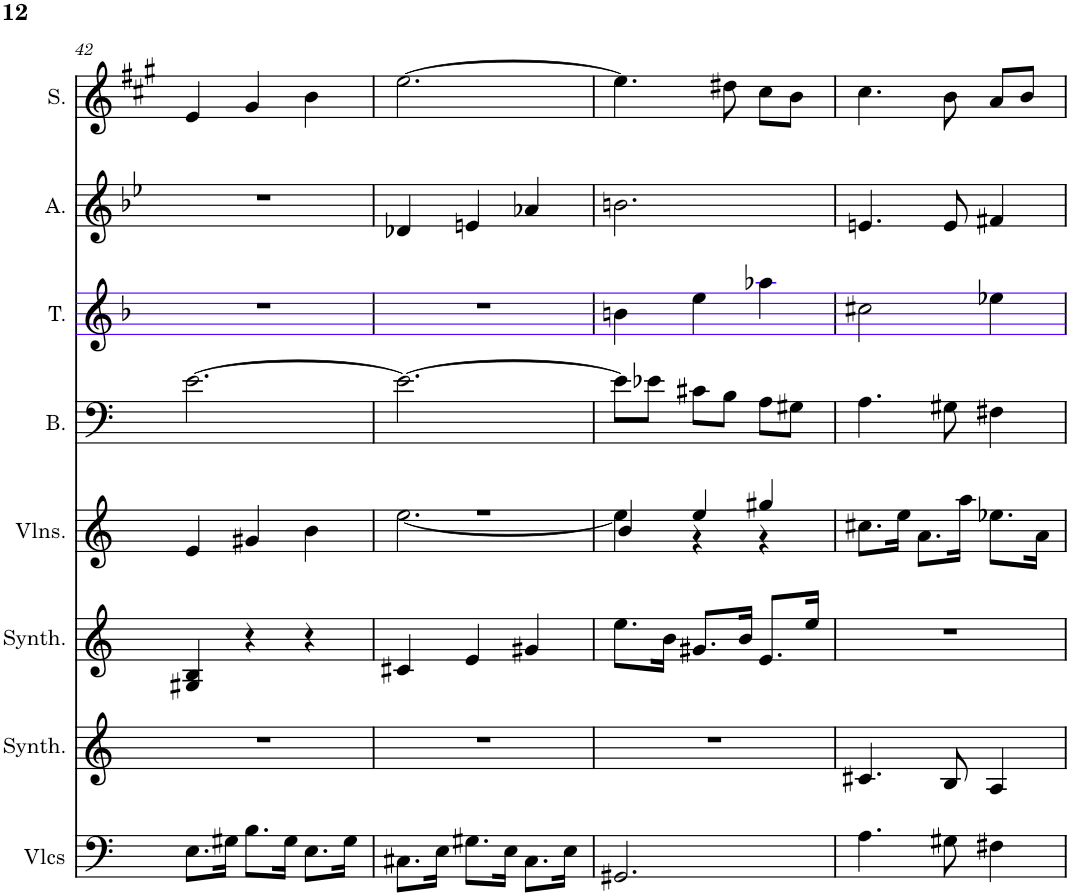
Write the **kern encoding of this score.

**kern	**kern	**kern	**kern	**kern	**kern	**kern	**kern
*part8	*part7	*part6	*part5	*part4	*part3	*part2	*part1
*staff8	*staff7	*staff6	*staff5	*staff4	*staff3	*staff2	*staff1
*I"Violoncelles, D'Bass/Strings, etc	*I"Synthétiseur d'instruments à cordes, Synth strings, etc	*I"Synthétiseur d'instruments à cordes, Synth strings 2	*I"Violons, 1st violins	*I"Basse	*I"Tenor	*I"Alto	*I"Soprano
*I'Vlcs	*I'Synth.	*I'Synth.	*I'Vlns.	*I'B.	*I'T.	*I'A.	*I'S.
!!LO:PB:g=z
*clefF4	*clefF4	*clefG2	*clefG2	*clefF4	*clefG2	*clefG2	*clefG2
*k[]	*k[]	*k[]	*k[]	*k[]	*k[b-]	*k[b-e-]	*k[f#c#g#]
*M3/4	*M3/4	*M3/4	*M3/4	*M3/4	*M3/4	*M3/4	*M3/4
=42	=42	=42	=42	=42	=42	=42	=42
8.E\L	2.r	4G#X/ 4B/	4e/	[2.e\	2.r	2.r	4e/
16G#X\Jk	.	.	.	.	.	.	.
8.B\L	.	4r	4g#X/	.	.	.	4g#/
16G#\Jk	.	.	.	.	.	.	.
8.E\L	.	4r	4b\	.	.	.	4b\
16G#\Jk	.	.	.	.	.	.	.
=43	=43	=43	=43	=43	=43	=43	=43
*	*	*	*^	*	*	*	*
8.C#X\L	2.r	4c#X/	2.r	[2.ee\	2.e\_	2.r	4d-X/	[2.ee\
16E\Jk	.	.	.	.	.	.	.	.
8.G#X\L	.	4e/	.	.	.	.	4en/	.
16E\Jk	.	.	.	.	.	.	.	.
8.C#\L	.	4g#X/	.	.	.	.	4a-X/	.
16E\Jk	.	.	.	.	.	.	.	.
=44	=44	=44	=44	=44	=44	=44	=44	=44
2.GG#X/	2.r	8.ee\L	4b/	4ee\]	8e\L]	4bn\	2.bn\	4.ee\]
.	.	.	.	.	8e-X\J	.	.	.
.	.	16b\Jk	.	.	.	.	.	.
.	.	8.g#X/L	4ee/	4r	8c#X\L	4ee\	.	.
.	.	.	.	.	8B\J	.	.	8dd#X\
.	.	16b/Jk	.	.	.	.	.	.
.	.	8.e/L	4gg#X/	4r	8A\L	4aa-X\	.	8cc#\L
.	.	.	.	.	8G#X\J	.	.	8b\J
.	.	16ee/Jk	.	.	.	.	.	.
*	*	*	*v	*v	*	*	*	*
=45	=45	=45	=45	=45	=45	=45	=45
4.A\	4.c#X/	2.r	8.cc#X\L	4.A\	2cc#X\	4.en/	4.cc#\
.	.	.	16ee\Jk	.	.	.	.
.	.	.	8.a\L	.	.	.	.
8G#X\	8B/	.	.	8G#X\	.	8e/	8b\
.	.	.	16aa\Jk	.	.	.	.
4F#X\	4A/	.	8.ee-X\L	4F#X\	4ee-X\	4f#X/	8a/L
.	.	.	.	.	.	.	8b/J
.	.	.	16a\Jk	.	.	.	.
=	=	=	=	=	=	=	=
*-	*-	*-	*-	*-	*-	*-	*-
